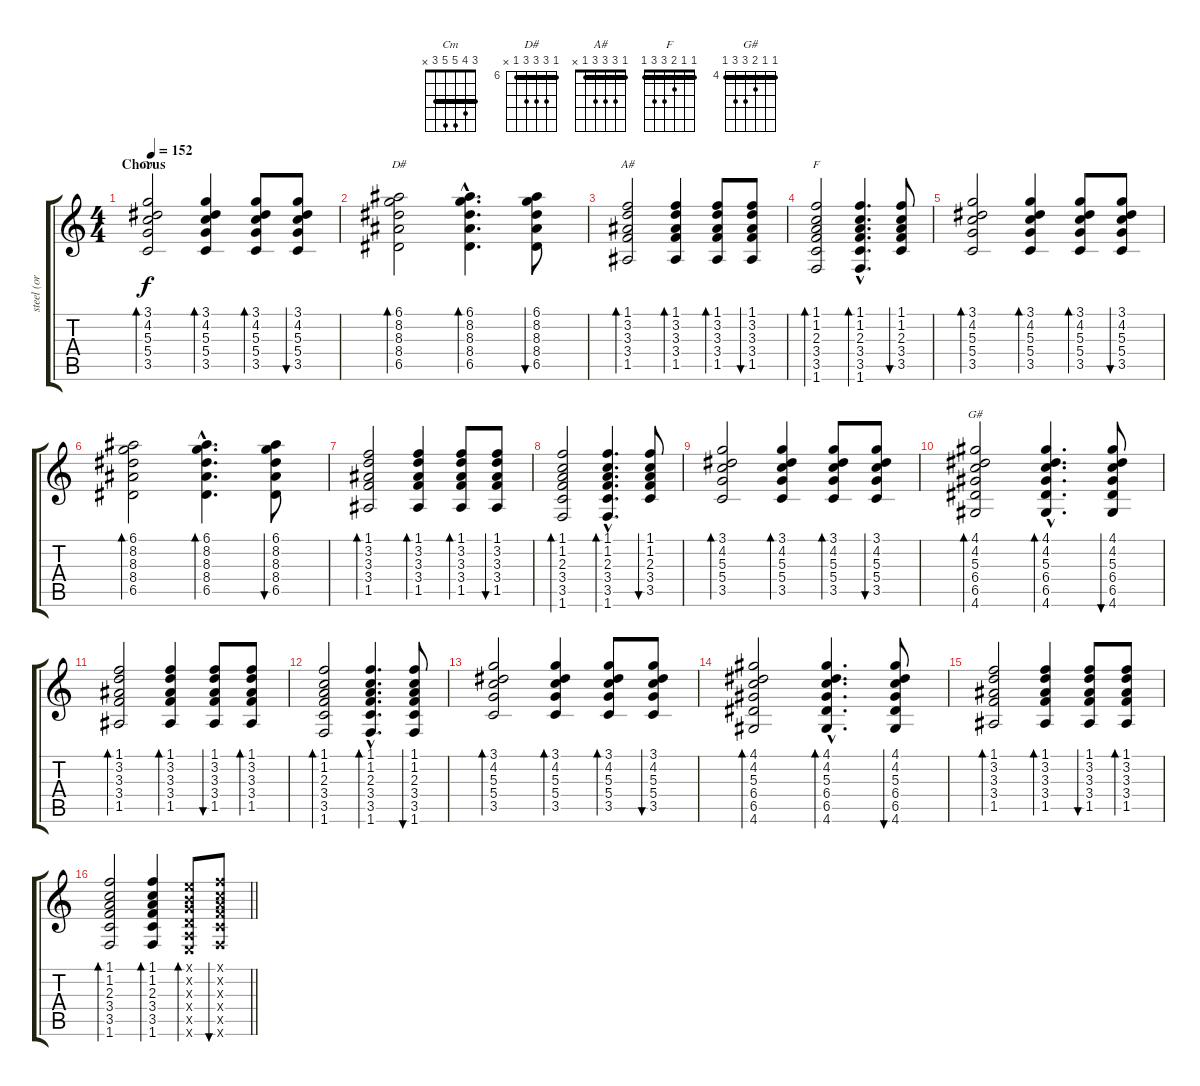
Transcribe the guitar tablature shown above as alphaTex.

\track ("steel (or clean)" "steel (or ") {instrument acousticguitarsteel}
\staff {score tabs}
\tuning (E4 B3 G3 D3 A2 E2) {hide}
\chord ("Cm" 3 4 5 5 3 x) {barre 3}
\chord ("D#" 6 8 8 8 6 x) {firstfret 6 barre 6}
\chord ("A#" 1 3 3 3 1 x) {barre 1}
\chord ("F" 1 1 2 3 3 1) {barre 1}
\chord ("G#" 4 4 5 6 6 4) {firstfret 4 barre 4}
\ts (4 4)
\section ("" "Chorus")
\tempo 152
\clef g2
\ks c
(3.1 4.2 5.3 5.4 3.5).2{bd 60 ch "Cm" dy f} (3.1 4.2 5.3 5.4 3.5).4{bd 60} (3.1 4.2 5.3 5.4 3.5).8{bd 120} (3.1 4.2 5.3 5.4 3.5).8{bu 120} |
(6.1 8.2 8.3 8.4 6.5).2{bd 60 ch "D#"} (6.1{hac} 8.2{hac} 8.3{hac} 8.4{hac} 6.5{hac}).4{d bd 60} (6.1 8.2 8.3 8.4 6.5).8{bu 120} |
(1.1 3.2 3.3 3.4 1.5).2{bd 60 ch "A#"} (1.1 3.2 3.3 3.4 1.5).4{bd 60} (1.1 3.2 3.3 3.4 1.5).8{bd 60} (1.1 3.2 3.3 3.4 1.5).8{bu 60} |
(1.1 1.2 2.3 3.4 3.5 1.6).2{bd 60 ch "F"} (1.1{hac} 1.2{hac} 2.3{hac} 3.4{hac} 3.5{hac} 1.6{hac}).4{d bd 60} (1.1 1.2 2.3 3.4 3.5).8{bu 60} |
(3.1 4.2 5.3 5.4 3.5).2{bd 60} (3.1 4.2 5.3 5.4 3.5).4{bd 60} (3.1 4.2 5.3 5.4 3.5).8{bd 120} (3.1 4.2 5.3 5.4 3.5).8{bu 120} |
(6.1 8.2 8.3 8.4 6.5).2{bd 60} (6.1{hac} 8.2{hac} 8.3{hac} 8.4{hac} 6.5{hac}).4{d bd 60} (6.1 8.2 8.3 8.4 6.5).8{bu 120} |
(1.1 3.2 3.3 3.4 1.5).2{bd 60} (1.1 3.2 3.3 3.4 1.5).4{bd 60} (1.1 3.2 3.3 3.4 1.5).8{bd 60} (1.1 3.2 3.3 3.4 1.5).8{bu 60} |
(1.1 1.2 2.3 3.4 3.5 1.6).2{bd 60} (1.1{hac} 1.2{hac} 2.3{hac} 3.4{hac} 3.5{hac} 1.6{hac}).4{d bd 60} (1.1 1.2 2.3 3.4 3.5).8{bu 60} |
(3.1 4.2 5.3 5.4 3.5).2{bd 60} (3.1 4.2 5.3 5.4 3.5).4{bd 60} (3.1 4.2 5.3 5.4 3.5).8{bd 60} (3.1 4.2 5.3 5.4 3.5).8{bu 60} |
(4.1 4.2 5.3 6.4 6.5 4.6).2{bd 60 ch "G#"} (4.1{hac} 4.2{hac} 5.3{hac} 6.4{hac} 6.5{hac} 4.6{hac}).4{d bd 60} (4.1 4.2 5.3 6.4 6.5 4.6).8{bu 60} |
(1.1 3.2 3.3 3.4 1.5).2{bd 60} (1.1 3.2 3.3 3.4 1.5).4{bd 60} (1.1 3.2 3.3 3.4 1.5).8{bu 60} (1.1 3.2 3.3 3.4 1.5).8{bd 60} |
(1.1 1.2 2.3 3.4 3.5 1.6).2{bd 60} (1.1{hac} 1.2{hac} 2.3{hac} 3.4{hac} 3.5{hac} 1.6{hac}).4{d bd 60} (1.1 1.2 2.3 3.4 3.5 1.6).8{bu 60} |
(3.1 4.2 5.3 5.4 3.5).2{bd 60} (3.1 4.2 5.3 5.4 3.5).4{bd 60} (3.1 4.2 5.3 5.4 3.5).8{bd 60} (3.1 4.2 5.3 5.4 3.5).8{bu 60} |
(4.1 4.2 5.3 6.4 6.5 4.6).2{bd 60} (4.1{hac} 4.2{hac} 5.3{hac} 6.4{hac} 6.5{hac} 4.6{hac}).4{d bd 60} (4.1 4.2 5.3 6.4 6.5 4.6).8{bu 60} |
(1.1 3.2 3.3 3.4 1.5).2{bd 60} (1.1 3.2 3.3 3.4 1.5).4{bd 60} (1.1 3.2 3.3 3.4 1.5).8{bu 60} (1.1 3.2 3.3 3.4 1.5).8{bd 60} |
\barLineRight lightlight
(1.1 1.2 2.3 3.4 3.5 1.6).2{bd 60} (1.1 1.2 2.3 3.4 3.5 1.6).4{bd 60} (0.1{x} 0.2{x} 0.3{x} 0.4{x} 0.5{x} 0.6{x}).8{bd 60} (1.1{x} 1.2{x} 2.3{x} 3.4{x} 3.5{x} 1.6{x}).8{bu 60}
